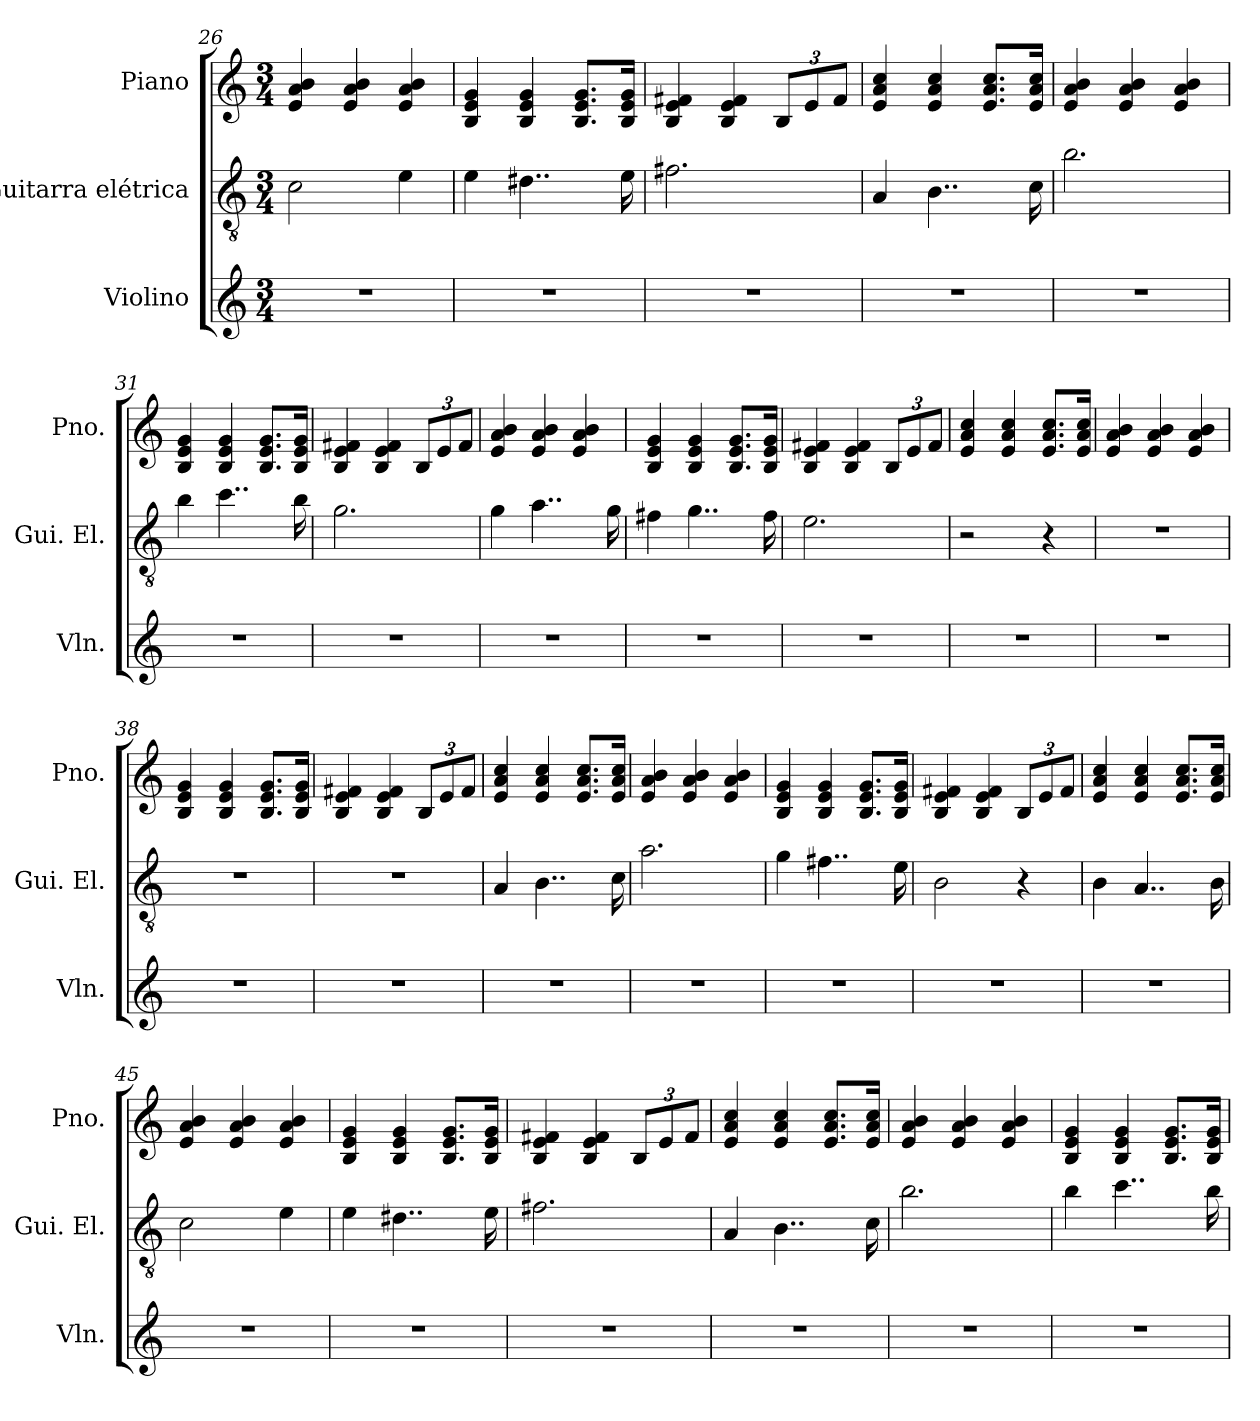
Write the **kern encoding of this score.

**kern	**kern	**kern
*part3	*part2	*part1
*staff3	*staff2	*staff1
*I"Violino	*I"Guitarra elétrica	*I"Piano
*I'Vln.	*I'Gui. El.	*I'Pno.
*clefG2	*clefGv2	*clefG2
*k[]	*k[]	*k[]
*M3/4	*M3/4	*M3/4
=26	=26	=26
2.r	2c\	4e/ 4a/ 4b/
.	.	4e/ 4a/ 4b/
.	4e\	4e/ 4a/ 4b/
=27	=27	=27
2.r	4e\	4B/ 4e/ 4g/
.	4..d#X\	4B/ 4e/ 4g/
.	.	8.B/ 8.e/ 8.g/L
.	16e\	16B/ 16e/ 16g/Jk
=28	=28	=28
2.r	2.f#X\	4B/ 4e/ 4f#X/
.	.	4B/ 4e/ 4f#/
*	*	*Xbrackettup
.	.	12B/L
.	.	12e/
.	.	12f#/J
=29	=29	=29
2.r	4A/	4e/ 4a/ 4cc/
.	4..B\	4e/ 4a/ 4cc/
.	.	8.e/ 8.a/ 8.cc/L
.	16c\	16e/ 16a/ 16cc/Jk
!!LO:LB:g=z
=30	=30	=30
2.r	2.b\	4e/ 4a/ 4b/
.	.	4e/ 4a/ 4b/
.	.	4e/ 4a/ 4b/
=31	=31	=31
2.r	4b\	4B/ 4e/ 4g/
.	4..cc\	4B/ 4e/ 4g/
.	.	8.B/ 8.e/ 8.g/L
.	16b\	16B/ 16e/ 16g/Jk
=32	=32	=32
2.r	2.g\	4B/ 4e/ 4f#X/
.	.	4B/ 4e/ 4f#/
.	.	12B/L
.	.	12e/
.	.	12f#/J
=33	=33	=33
2.r	4g\	4e/ 4a/ 4b/
.	4..a\	4e/ 4a/ 4b/
.	.	4e/ 4a/ 4b/
.	16g\	.
=34	=34	=34
2.r	4f#X\	4B/ 4e/ 4g/
.	4..g\	4B/ 4e/ 4g/
.	.	8.B/ 8.e/ 8.g/L
.	16f#\	16B/ 16e/ 16g/Jk
=35	=35	=35
2.r	2.e\	4B/ 4e/ 4f#X/
.	.	4B/ 4e/ 4f#/
.	.	12B/L
.	.	12e/
.	.	12f#/J
!!LO:LB:g=z
=36	=36	=36
2.r	2r	4e/ 4a/ 4cc/
.	.	4e/ 4a/ 4cc/
.	4r	8.e/ 8.a/ 8.cc/L
.	.	16e/ 16a/ 16cc/Jk
=37	=37	=37
2.r	2.r	4e/ 4a/ 4b/
.	.	4e/ 4a/ 4b/
.	.	4e/ 4a/ 4b/
=38	=38	=38
2.r	2.r	4B/ 4e/ 4g/
.	.	4B/ 4e/ 4g/
.	.	8.B/ 8.e/ 8.g/L
.	.	16B/ 16e/ 16g/Jk
=39	=39	=39
2.r	2.r	4B/ 4e/ 4f#X/
.	.	4B/ 4e/ 4f#/
.	.	12B/L
.	.	12e/
.	.	12f#/J
=40	=40	=40
2.r	4A/	4e/ 4a/ 4cc/
.	4..B\	4e/ 4a/ 4cc/
.	.	8.e/ 8.a/ 8.cc/L
.	16c\	16e/ 16a/ 16cc/Jk
=41	=41	=41
2.r	2.a\	4e/ 4a/ 4b/
.	.	4e/ 4a/ 4b/
.	.	4e/ 4a/ 4b/
!!LO:LB:g=z
=42	=42	=42
2.r	4g\	4B/ 4e/ 4g/
.	4..f#X\	4B/ 4e/ 4g/
.	.	8.B/ 8.e/ 8.g/L
.	16e\	16B/ 16e/ 16g/Jk
=43	=43	=43
2.r	2B\	4B/ 4e/ 4f#X/
.	.	4B/ 4e/ 4f#/
.	4r	12B/L
.	.	12e/
.	.	12f#/J
=44	=44	=44
2.r	4B\	4e/ 4a/ 4cc/
.	4..A/	4e/ 4a/ 4cc/
.	.	8.e/ 8.a/ 8.cc/L
.	16B\	16e/ 16a/ 16cc/Jk
=45	=45	=45
2.r	2c\	4e/ 4a/ 4b/
.	.	4e/ 4a/ 4b/
.	4e\	4e/ 4a/ 4b/
=46	=46	=46
2.r	4e\	4B/ 4e/ 4g/
.	4..d#X\	4B/ 4e/ 4g/
.	.	8.B/ 8.e/ 8.g/L
.	16e\	16B/ 16e/ 16g/Jk
=47	=47	=47
2.r	2.f#X\	4B/ 4e/ 4f#X/
.	.	4B/ 4e/ 4f#/
.	.	12B/L
.	.	12e/
.	.	12f#/J
!!LO:PB:g=z
=48	=48	=48
2.r	4A/	4e/ 4a/ 4cc/
.	4..B\	4e/ 4a/ 4cc/
.	.	8.e/ 8.a/ 8.cc/L
.	16c\	16e/ 16a/ 16cc/Jk
=49	=49	=49
2.r	2.b\	4e/ 4a/ 4b/
.	.	4e/ 4a/ 4b/
.	.	4e/ 4a/ 4b/
=50	=50	=50
2.r	4b\	4B/ 4e/ 4g/
.	4..cc\	4B/ 4e/ 4g/
.	.	8.B/ 8.e/ 8.g/L
.	16b\	16B/ 16e/ 16g/Jk
=	=	=
*-	*-	*-
